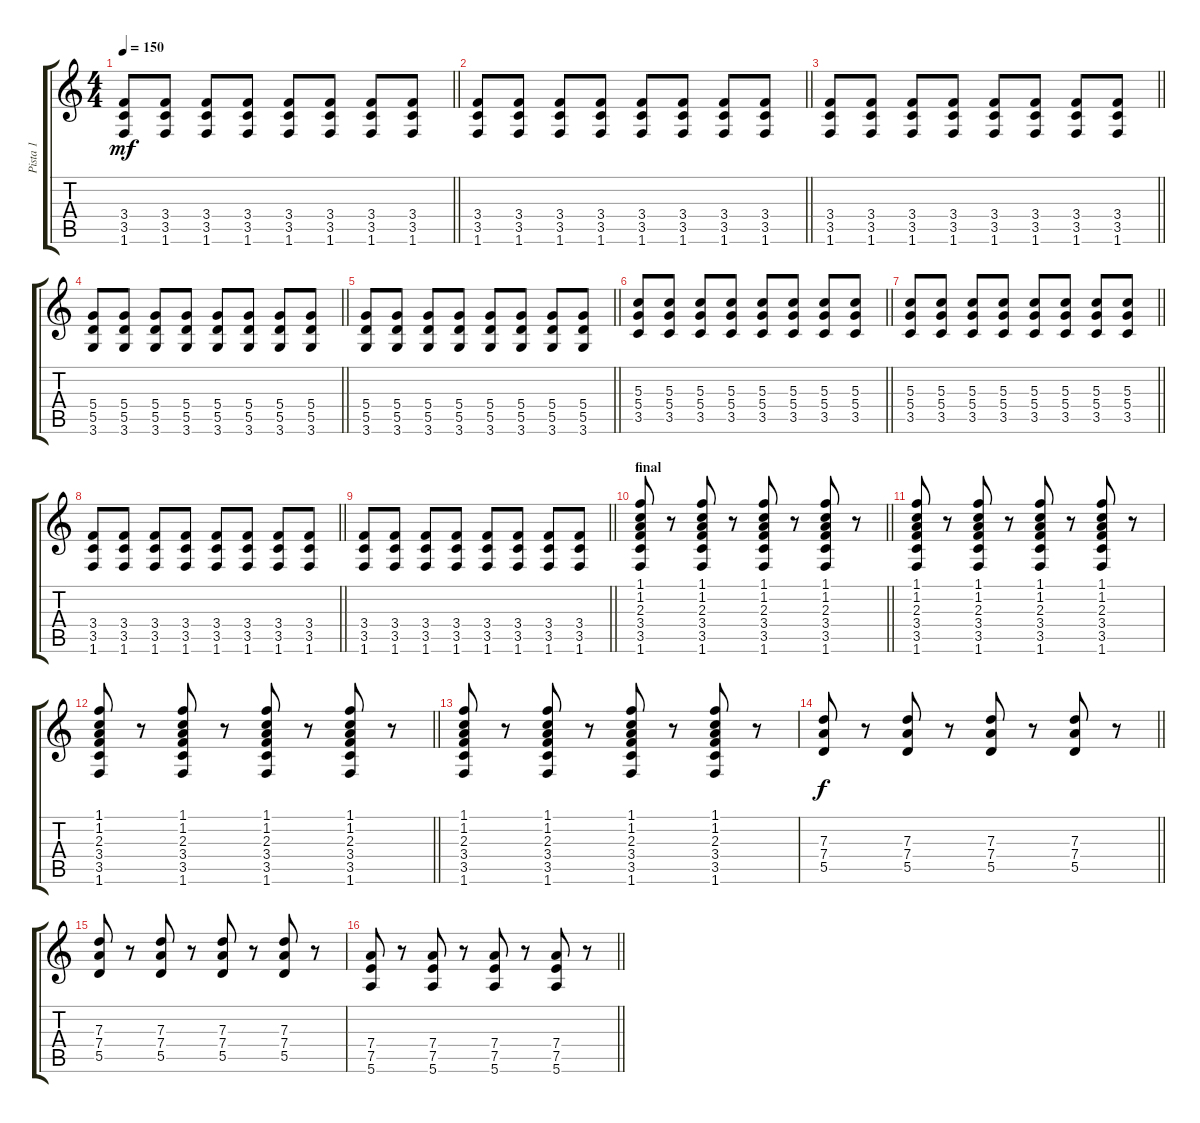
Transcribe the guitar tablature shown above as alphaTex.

\track ("Pista 1" "Pista 1") {instrument overdrivenguitar}
\staff {score tabs}
\tuning (E4 B3 G3 D3 A2 E2) {hide}
\ts (4 4)
\tempo 150
\clef g2
\barLineRight lightlight
\ks c
(3.4 3.5 1.6).8{dy mf} (3.4 3.5 1.6).8 (3.4 3.5 1.6).8 (3.4 3.5 1.6).8 (3.4 3.5 1.6).8 (3.4 3.5 1.6).8 (3.4 3.5 1.6).8 (3.4 3.5 1.6).8 |
\barLineRight lightlight
(3.4 3.5 1.6).8 (3.4 3.5 1.6).8 (3.4 3.5 1.6).8 (3.4 3.5 1.6).8 (3.4 3.5 1.6).8 (3.4 3.5 1.6).8 (3.4 3.5 1.6).8 (3.4 3.5 1.6).8 |
\barLineRight lightlight
(3.4 3.5 1.6).8 (3.4 3.5 1.6).8 (3.4 3.5 1.6).8 (3.4 3.5 1.6).8 (3.4 3.5 1.6).8 (3.4 3.5 1.6).8 (3.4 3.5 1.6).8 (3.4 3.5 1.6).8 |
\barLineRight lightlight
(5.4 5.5 3.6).8 (5.4 5.5 3.6).8 (5.4 5.5 3.6).8 (5.4 5.5 3.6).8 (5.4 5.5 3.6).8 (5.4 5.5 3.6).8 (5.4 5.5 3.6).8 (5.4 5.5 3.6).8 |
\barLineRight lightlight
(5.4 5.5 3.6).8 (5.4 5.5 3.6).8 (5.4 5.5 3.6).8 (5.4 5.5 3.6).8 (5.4 5.5 3.6).8 (5.4 5.5 3.6).8 (5.4 5.5 3.6).8 (5.4 5.5 3.6).8 |
\barLineRight lightlight
(5.3 5.4 3.5).8 (5.3 5.4 3.5).8 (5.3 5.4 3.5).8 (5.3 5.4 3.5).8 (5.3 5.4 3.5).8 (5.3 5.4 3.5).8 (5.3 5.4 3.5).8 (5.3 5.4 3.5).8 |
\barLineRight lightlight
(5.3 5.4 3.5).8 (5.3 5.4 3.5).8 (5.3 5.4 3.5).8 (5.3 5.4 3.5).8 (5.3 5.4 3.5).8 (5.3 5.4 3.5).8 (5.3 5.4 3.5).8 (5.3 5.4 3.5).8 |
\barLineRight lightlight
(3.4 3.5 1.6).8 (3.4 3.5 1.6).8 (3.4 3.5 1.6).8 (3.4 3.5 1.6).8 (3.4 3.5 1.6).8 (3.4 3.5 1.6).8 (3.4 3.5 1.6).8 (3.4 3.5 1.6).8 |
\barLineRight lightlight
(3.4 3.5 1.6).8 (3.4 3.5 1.6).8 (3.4 3.5 1.6).8 (3.4 3.5 1.6).8 (3.4 3.5 1.6).8 (3.4 3.5 1.6).8 (3.4 3.5 1.6).8 (3.4 3.5 1.6).8 |
\section ("" "final")
\barLineRight lightlight
(1.1 1.2 2.3 3.4 3.5 1.6).8 r.8 (1.1 1.2 2.3 3.4 3.5 1.6).8 r.8 (1.1 1.2 2.3 3.4 3.5 1.6).8 r.8 (1.1 1.2 2.3 3.4 3.5 1.6).8 r.8 |
(1.1 1.2 2.3 3.4 3.5 1.6).8 r.8 (1.1 1.2 2.3 3.4 3.5 1.6).8 r.8 (1.1 1.2 2.3 3.4 3.5 1.6).8 r.8 (1.1 1.2 2.3 3.4 3.5 1.6).8 r.8 |
\barLineRight lightlight
(1.1 1.2 2.3 3.4 3.5 1.6).8 r.8 (1.1 1.2 2.3 3.4 3.5 1.6).8 r.8 (1.1 1.2 2.3 3.4 3.5 1.6).8 r.8 (1.1 1.2 2.3 3.4 3.5 1.6).8 r.8 |
(1.1 1.2 2.3 3.4 3.5 1.6).8 r.8 (1.1 1.2 2.3 3.4 3.5 1.6).8 r.8 (1.1 1.2 2.3 3.4 3.5 1.6).8 r.8 (1.1 1.2 2.3 3.4 3.5 1.6).8 r.8 |
\barLineRight lightlight
(7.3 7.4 5.5).8{dy f} r.8 (7.3 7.4 5.5).8 r.8 (7.3 7.4 5.5).8 r.8 (7.3 7.4 5.5).8 r.8 |
(7.3 7.4 5.5).8 r.8 (7.3 7.4 5.5).8 r.8 (7.3 7.4 5.5).8 r.8 (7.3 7.4 5.5).8 r.8 |
\barLineRight lightlight
(7.4 7.5 5.6).8 r.8 (7.4 7.5 5.6).8 r.8 (7.4 7.5 5.6).8 r.8 (7.4 7.5 5.6).8 r.8
